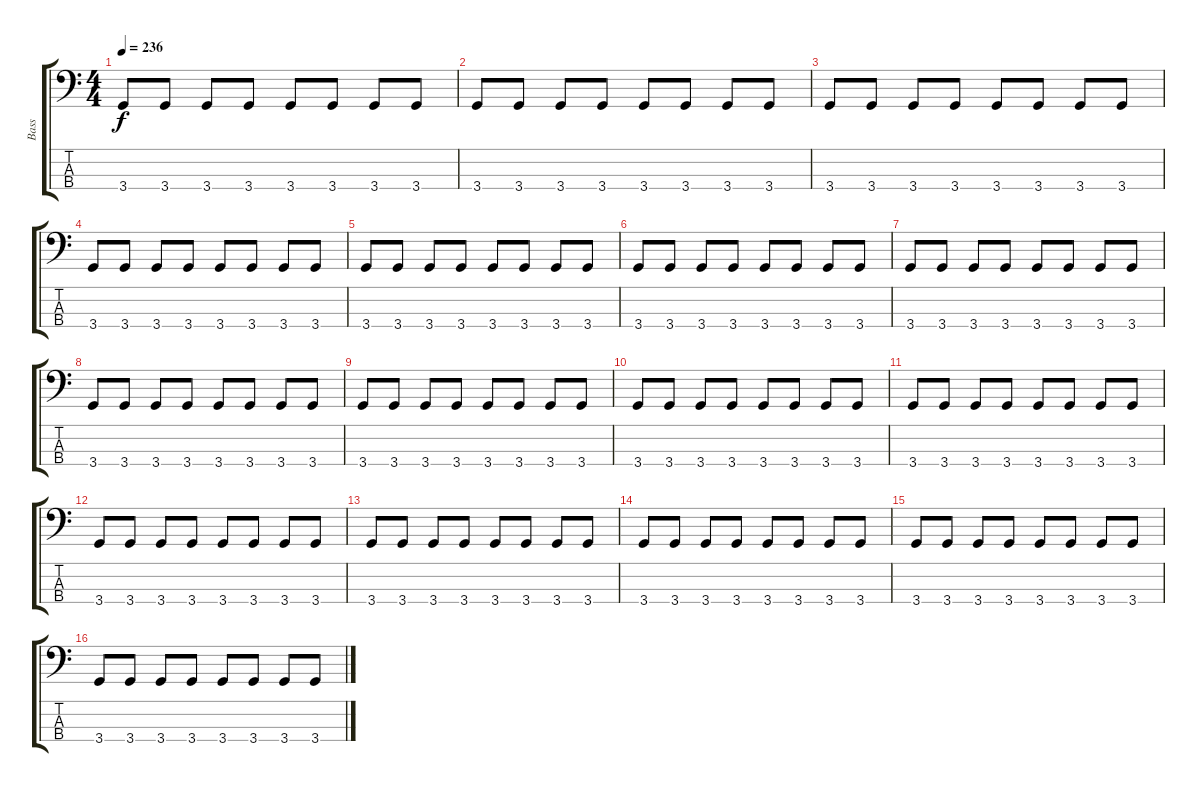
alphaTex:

\track ("Bass" "Bass") {instrument electricbassfinger}
\staff {score tabs}
\tuning (G2 D2 A1 E1) {hide}
\ts (4 4)
\tempo 236
\clef f4
\ks c
3.4.8{dy f} 3.4.8 3.4.8 3.4.8 3.4.8 3.4.8 3.4.8 3.4.8 |
3.4.8 3.4.8 3.4.8 3.4.8 3.4.8 3.4.8 3.4.8 3.4.8 |
3.4.8 3.4.8 3.4.8 3.4.8 3.4.8 3.4.8 3.4.8 3.4.8 |
3.4.8 3.4.8 3.4.8 3.4.8 3.4.8 3.4.8 3.4.8 3.4.8 |
3.4.8 3.4.8 3.4.8 3.4.8 3.4.8 3.4.8 3.4.8 3.4.8 |
3.4.8 3.4.8 3.4.8 3.4.8 3.4.8 3.4.8 3.4.8 3.4.8 |
3.4.8 3.4.8 3.4.8 3.4.8 3.4.8 3.4.8 3.4.8 3.4.8 |
3.4.8 3.4.8 3.4.8 3.4.8 3.4.8 3.4.8 3.4.8 3.4.8 |
3.4.8 3.4.8 3.4.8 3.4.8 3.4.8 3.4.8 3.4.8 3.4.8 |
3.4.8 3.4.8 3.4.8 3.4.8 3.4.8 3.4.8 3.4.8 3.4.8 |
3.4.8 3.4.8 3.4.8 3.4.8 3.4.8 3.4.8 3.4.8 3.4.8 |
3.4.8 3.4.8 3.4.8 3.4.8 3.4.8 3.4.8 3.4.8 3.4.8 |
3.4.8 3.4.8 3.4.8 3.4.8 3.4.8 3.4.8 3.4.8 3.4.8 |
3.4.8 3.4.8 3.4.8 3.4.8 3.4.8 3.4.8 3.4.8 3.4.8 |
3.4.8 3.4.8 3.4.8 3.4.8 3.4.8 3.4.8 3.4.8 3.4.8 |
3.4.8 3.4.8 3.4.8 3.4.8 3.4.8 3.4.8 3.4.8 3.4.8
